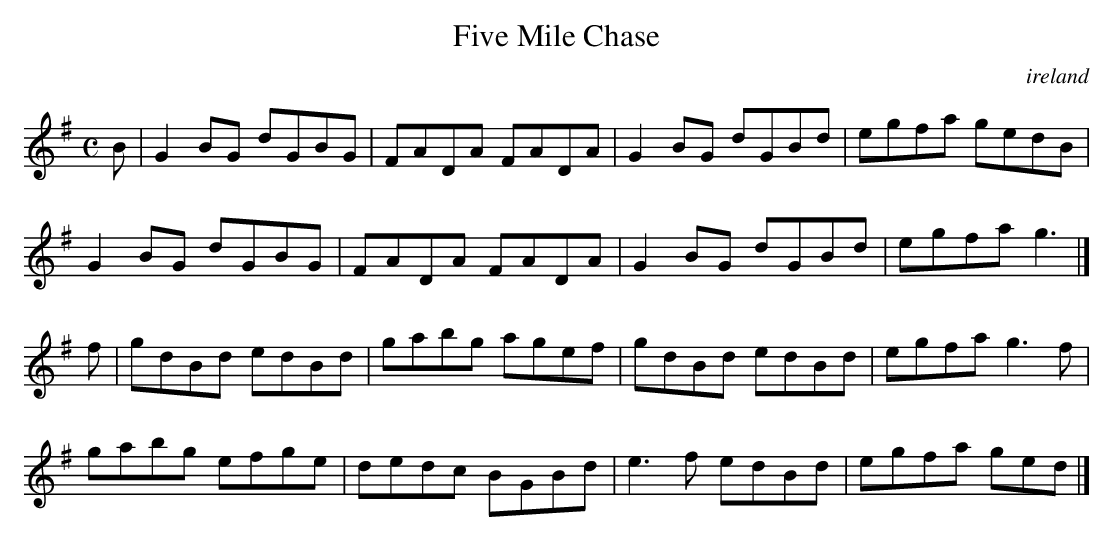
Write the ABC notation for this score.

X:1
T:Five Mile Chase
O:ireland
M:C
L:1/8
K:G Major
B|G2BG dGBG|FADA FADA|G2BG dGBd|egfa gedB|!
G2BG dGBG|FADA FADA|G2BG dGBd|egfa g3|]!
f|gdBd edBd|gabg agef|gdBd edBd|egfa g3f|!
gabg efge|dedc BGBd|e3f edBd|egfa ged|]!
